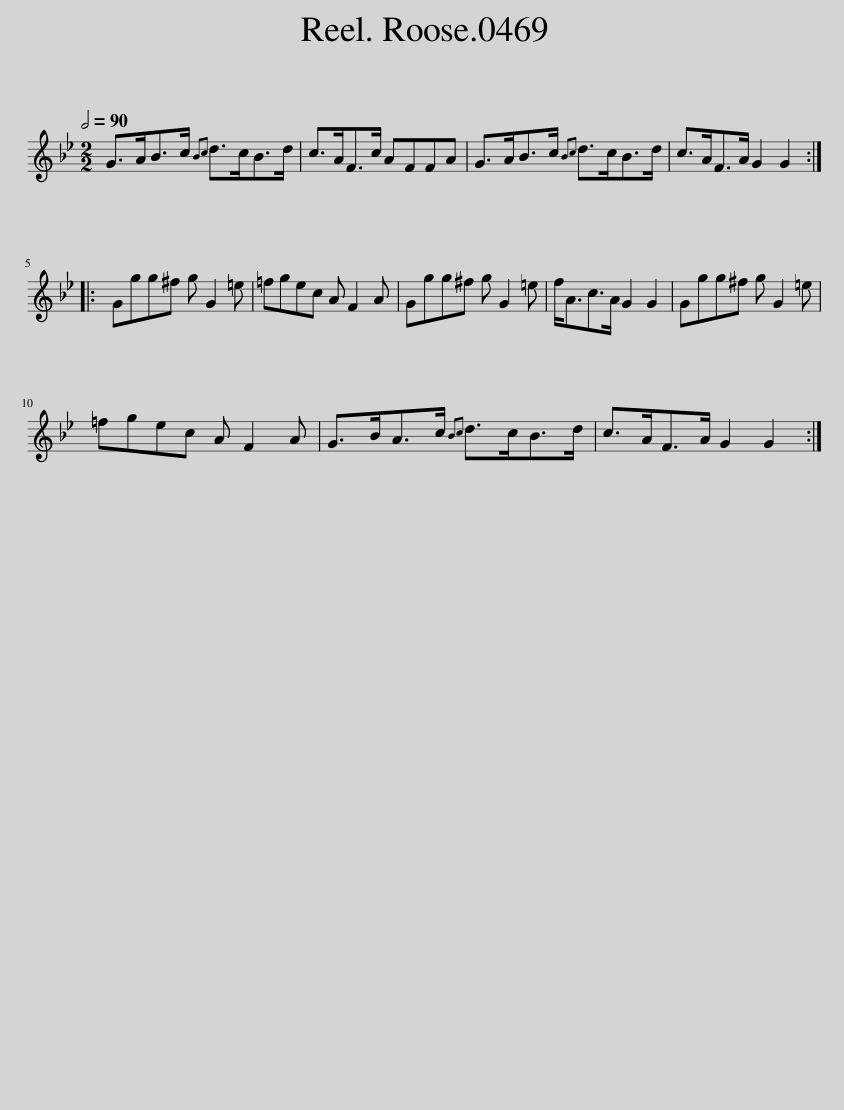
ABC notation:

X:1
L:1/8
Q:1/2=90
M:2/2
I:linebreak $
K:Gmin
V:1 treble
V:1
 G>AB>c{Bc} d>cB>d | c>AF>c AFFA | G>AB>c{Bc} d>cB>d | c>AF>A G2 G2 ::$ Ggg^f g G2 =e | %5
 =fgec A F2 A | Ggg^f g G2 =e | f<Ac>A G2 G2 | Ggg^f g G2 =e |$ =fgec A F2 A | %10
 G>BA>c{Bc} d>cB>d | c>AF>A G2 G2 :| %12
